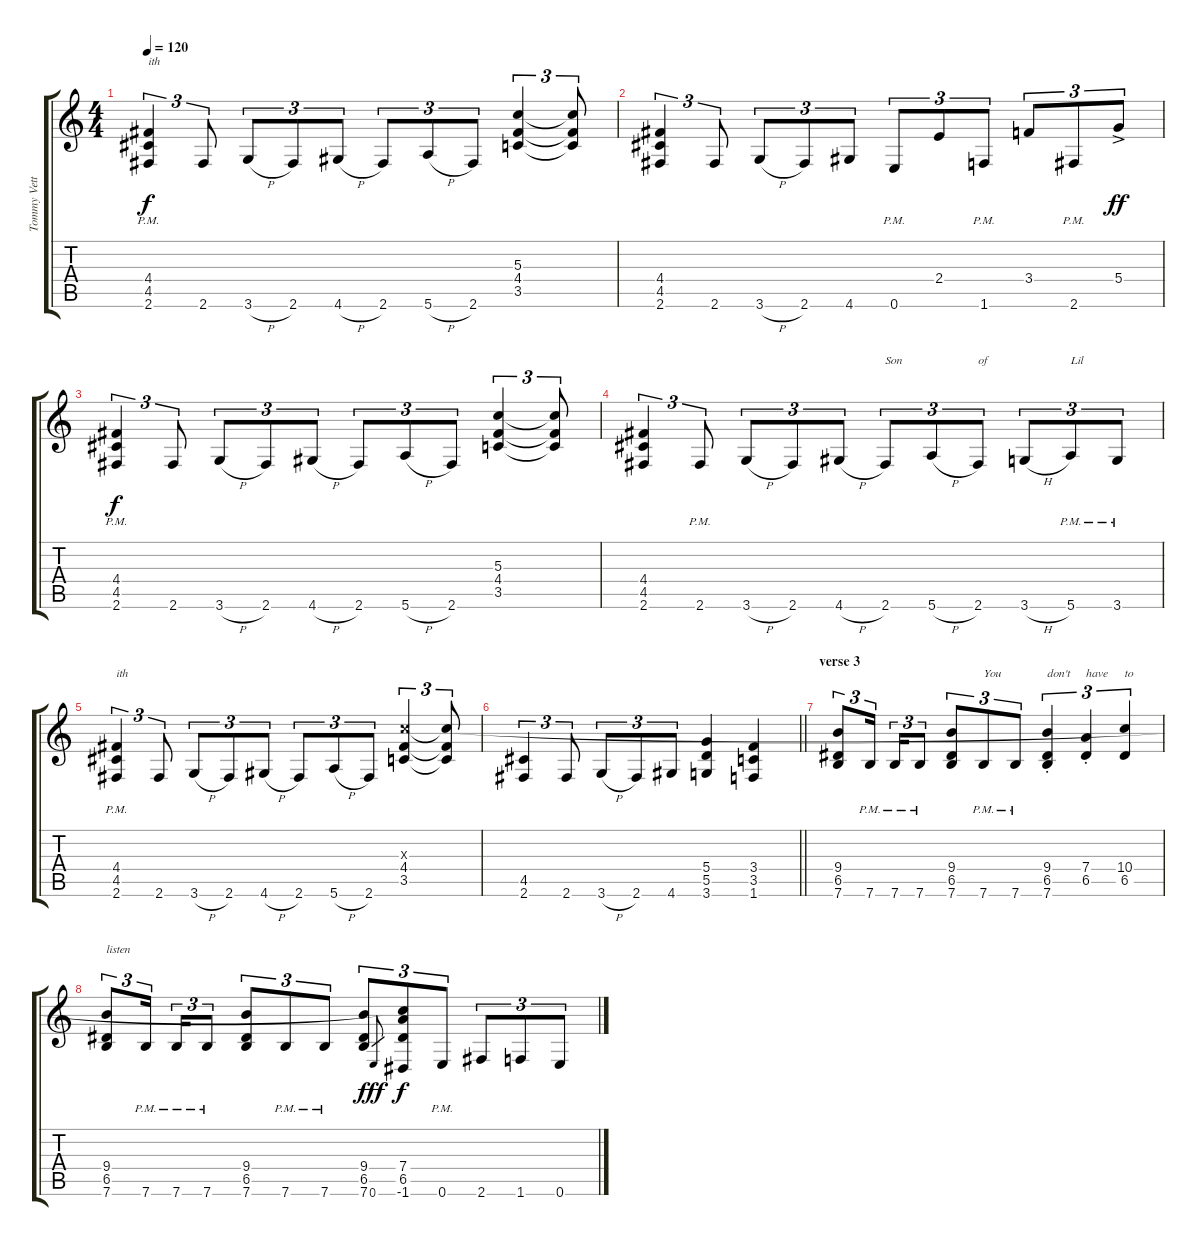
\track ("Tommy Vetterli" "Tommy Vett") {instrument distortionguitar}
\staff {score tabs}
\tuning (E4 B3 G3 D3 A2 E2) {hide}
\ts (4 4)
\tempo 120
\clef g2
\ks c
(4.4{pm} 4.5 2.6).4{tu (3 2) txt "ith" dy f} 2.6.8{tu (3 2)} 3.6{h}.8{tu (3 2)} 2.6.8{tu (3 2)} 4.6{h}.8{tu (3 2)} 2.6.8{tu (3 2)} 5.6{h}.8{tu (3 2)} 2.6.8{tu (3 2)} (5.3 4.4 3.5).4{tu (3 2)} (5.3{t} 4.4{t} 3.5{t}).8{tu (3 2)} |
(4.4 4.5 2.6).4{tu (3 2)} 2.6.8{tu (3 2)} 3.6{h}.8{tu (3 2)} 2.6.8{tu (3 2)} 4.6.8{tu (3 2)} 0.6{pm}.8{tu (3 2)} 2.4.8{tu (3 2)} 1.6{pm}.8{tu (3 2)} 3.4.8{tu (3 2)} 2.6{pm}.8{tu (3 2)} 5.4{ac}.8{tu (3 2) dy ff} |
(4.4{pm} 4.5 2.6).4{tu (3 2) dy f} 2.6.8{tu (3 2)} 3.6{h}.8{tu (3 2)} 2.6.8{tu (3 2)} 4.6{h}.8{tu (3 2)} 2.6.8{tu (3 2)} 5.6{h}.8{tu (3 2)} 2.6.8{tu (3 2)} (5.3 4.4 3.5).4{tu (3 2)} (5.3{t} 4.4{t} 3.5{t}).8{tu (3 2)} |
(4.4 4.5 2.6).4{tu (3 2)} 2.6{pm}.8{tu (3 2)} 3.6{h}.8{tu (3 2)} 2.6.8{tu (3 2)} 4.6{h}.8{tu (3 2)} 2.6.8{tu (3 2) txt "Son"} 5.6{h}.8{tu (3 2)} 2.6.8{tu (3 2) txt "of"} 3.6{h}.8{tu (3 2)} 5.6{pm}.8{tu (3 2) txt "Lil"} 3.6{pm}.8{tu (3 2)} |
(4.4{pm} 4.5 2.6).4{tu (3 2) txt "ith"} 2.6.8{tu (3 2)} 3.6{h}.8{tu (3 2)} 2.6.8{tu (3 2)} 4.6{h}.8{tu (3 2)} 2.6.8{tu (3 2)} 5.6{h}.8{tu (3 2)} 2.6.8{tu (3 2)} (5.3{x} 4.4 3.5).4{tu (3 2)} (5.3{t} 4.4{t} 3.5{t}).8{tu (3 2)} |
\barLineRight lightlight
(4.5 2.6).4{tu (3 2)} 2.6.8{tu (3 2)} 3.6{h}.8{tu (3 2)} 2.6.8{tu (3 2)} 4.6.8{tu (3 2)} (5.4 5.5 3.6).4 (3.4 3.5 1.6).4 |
\section ("" "verse 3")
(9.4 6.5 7.6).8{tu (3 2)} 7.6{pm}.16{tu (3 2) beam splitsecondary} 7.6{pm}.16{tu (3 2)} 7.6{pm}.8{tu (3 2)} (9.4 6.5 7.6).8{tu (3 2)} 7.6{pm}.8{tu (3 2) txt "You"} 7.6{pm}.8{tu (3 2)} (9.4{st} 6.5{st} 7.6{st}).4{tu (3 2) txt "don't"} (7.4{st} 6.5{st}).4{tu (3 2) txt "have"} (10.4 6.5).4{tu (3 2) txt "to"} |
(9.4 6.5 7.6).8{tu (3 2) txt "listen"} 7.6{pm}.16{tu (3 2) beam splitsecondary} 7.6{pm}.16{tu (3 2)} 7.6{pm}.8{tu (3 2)} (9.4 6.5 7.6).8{tu (3 2)} 7.6{pm}.8{tu (3 2)} 7.6{pm}.8{tu (3 2)} (9.4 6.5 7.6).8{tu (3 2)} 0.6.8{gr dy fff} (5.3{t} 7.4 6.5 -1.6).8{tu (3 2) dy f} 0.6{pm}.8{tu (3 2)} 2.6.8{tu (3 2)} 1.6.8{tu (3 2)} 0.6.8{tu (3 2)}
